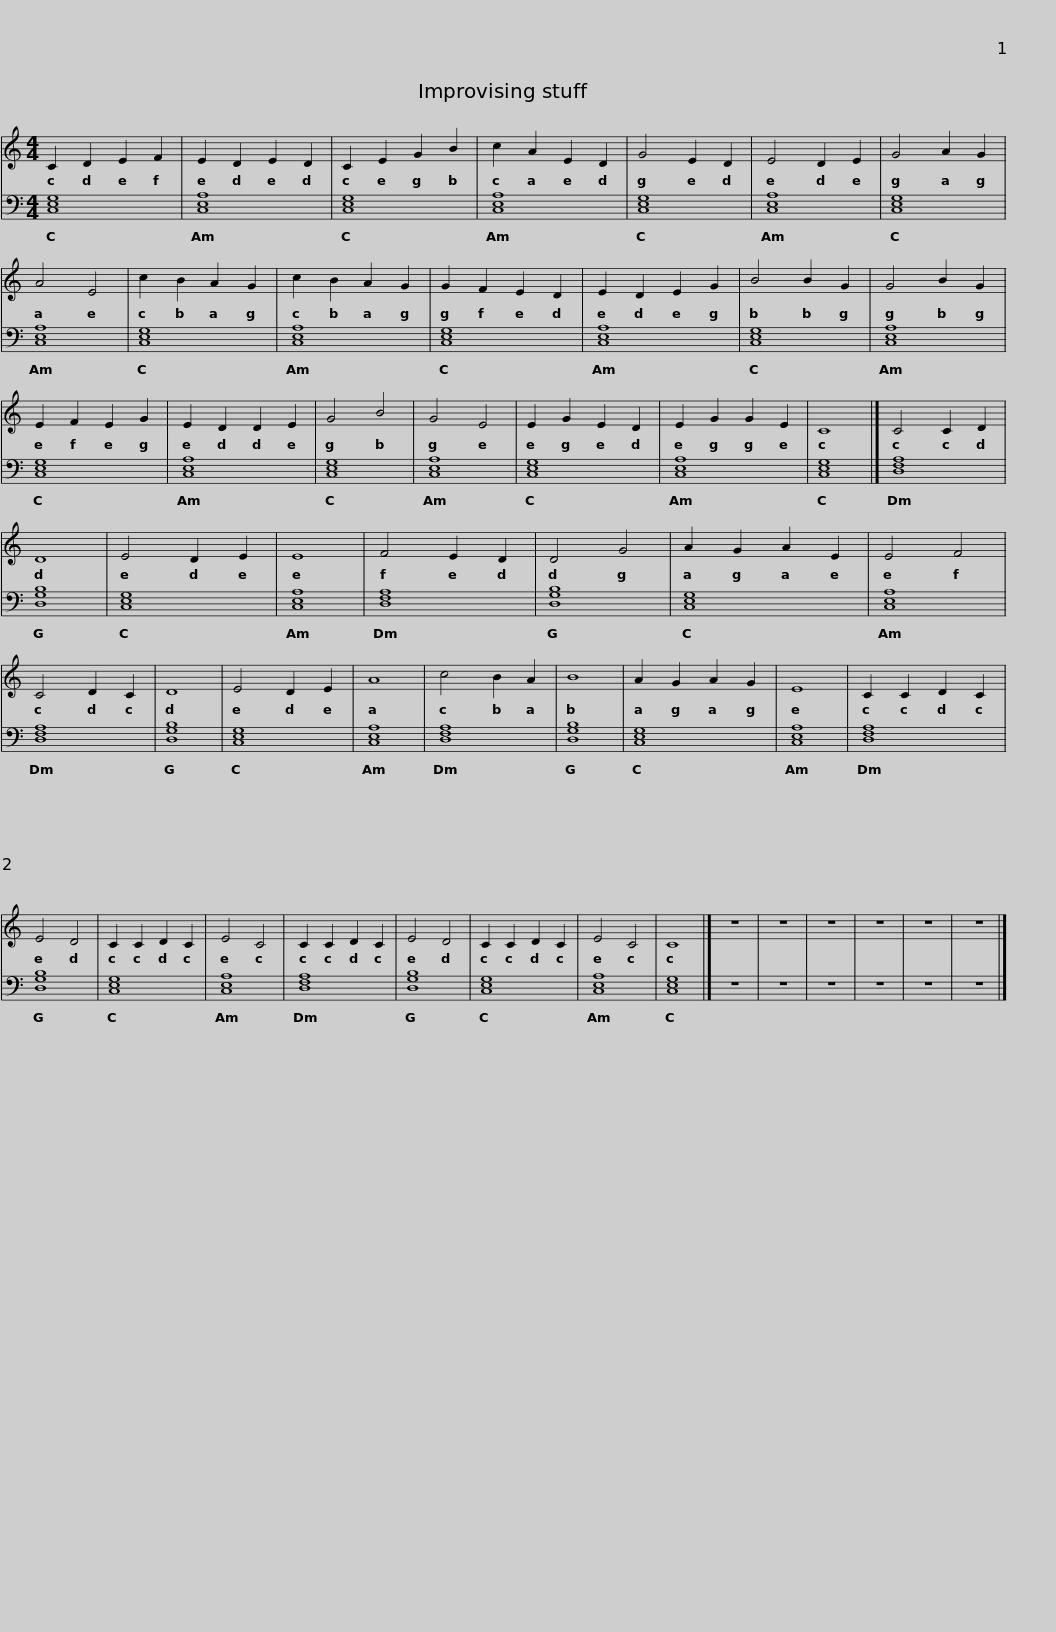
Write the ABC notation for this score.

X:1
%%score { 1 | 2 }
L:1/8
M:4/4
I:linebreak $
K:C
V:1 treble
V:2 bass
V:1
 C2 D2 E2 F2 | E2 D2 E2 D2 | C2 E2 G2 B2 | c2 A2 E2 D2 | G4 E2 D2 | %5
 E4 D2 E2 | G4 A2 G2 | A4 E4 | c2 B2 A2 G2 | c2 B2 A2 G2 |$ %10
 G2 F2 E2 D2 | E2 D2 E2 G2 | B4 B2 G2 | G4 B2 G2 | E2 F2 E2 G2 | %15
 E2 D2 D2 E2 | G4 B4 | G4 E4 | E2 G2 E2 D2 | E2 G2 G2 E2 | %20
 C8 |]$ C4 C2 D2 | D8 | E4 D2 E2 | E8 | %25
 F4 E2 D2 | D4 G4 | A2 G2 A2 E2 | E4 F4 | C4 D2 C2 | %30
 D8 | E4 D2 E2 | A8 | c4 B2 A2 |$ B8 | %35
 A2 G2 A2 G2 | E8 | C2 C2 D2 C2 | E4 D4 | C2 C2 D2 C2 | %40
 E4 C4 | C2 C2 D2 C2 | E4 D4 | C2 C2 D2 C2 | E4 C4 | %45
 C8 |]$ z8 | z8 | z8 | z8 | %50
 z8 | z8 |] %52
V:2
 [C,E,G,]8 | [C,E,A,]8 | [C,E,G,]8 | [C,E,A,]8 | [C,E,G,]8 | %5
 [C,E,A,]8 | [C,E,G,]8 | [C,E,A,]8 | [C,E,G,]8 | [C,E,A,]8 |$ %10
 [C,E,G,]8 | [C,E,A,]8 | [C,E,G,]8 | [C,E,A,]8 | [C,E,G,]8 | %15
 [C,E,A,]8 | [C,E,G,]8 | [C,E,A,]8 | [C,E,G,]8 | [C,E,A,]8 | %20
 [C,E,G,]8 |]$ [D,F,A,]8 | [D,G,B,]8 | [C,E,G,]8 | [C,E,A,]8 | %25
 [D,F,A,]8 | [D,G,B,]8 | [C,E,G,]8 | [C,E,A,]8 | [D,F,A,]8 | %30
 [D,G,B,]8 | [C,E,G,]8 | [C,E,A,]8 | [D,F,A,]8 |$ [D,G,B,]8 | %35
 [C,E,G,]8 | [C,E,A,]8 | [D,F,A,]8 | [D,G,B,]8 | [C,E,G,]8 | %40
 [C,E,A,]8 | [D,F,A,]8 | [D,G,B,]8 | [C,E,G,]8 | [C,E,A,]8 | %45
 [C,E,G,]8 |]$ z8 | z8 | z8 | z8 | %50
 z8 | z8 |] %52
